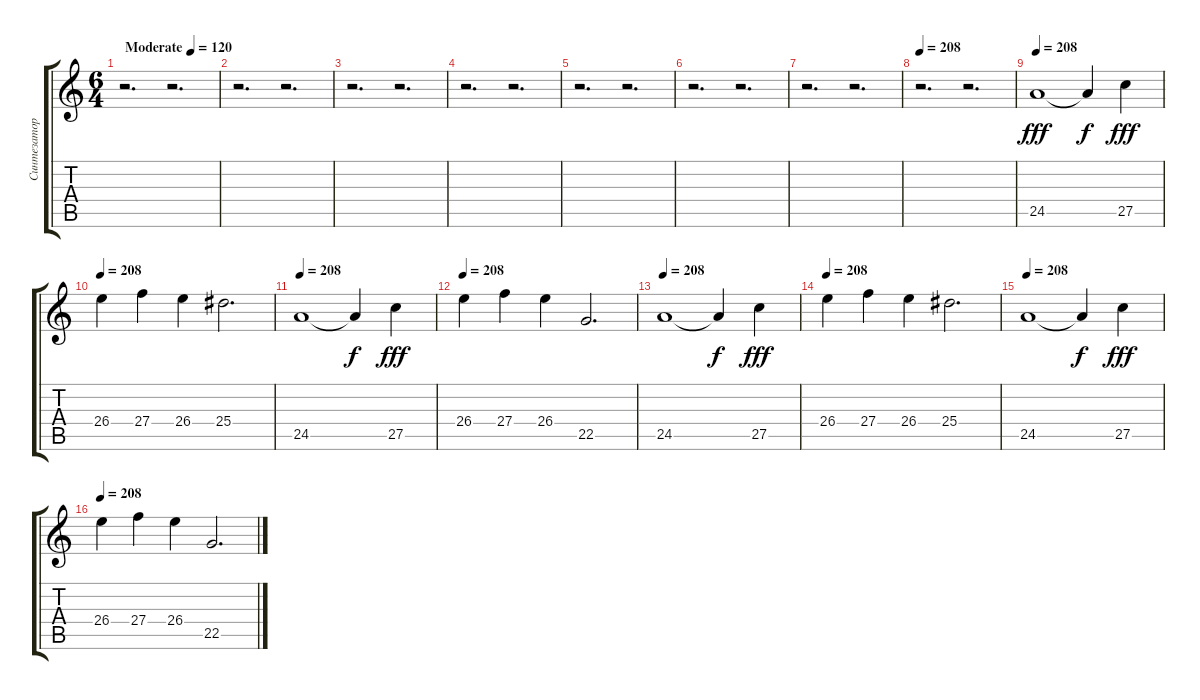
\track ("Синтезатор 5 (Мустис)" "Синтезатор") {instrument fx4atmosphere}
\staff {score tabs}
\tuning (E4 B3 G3 D3 A2 E2) {hide}
\ts (6 4)
\tempo (120 "Moderate")
\clef g2
\ks c
r.2{d dy fff instrument fx4atmosphere} r.2{d} |
r.2{d} r.2{d} |
r.2{d} r.2{d} |
r.2{d} r.2{d} |
r.2{d} r.2{d} |
r.2{d} r.2{d} |
r.2{d} r.2{d} |
\tempo 208
r.2{d} r.2{d} |
\tempo 208
24.5.1 24.5{t}.4{dy f} 27.5.4{dy fff} |
\tempo 208
26.4.4 27.4.4 26.4.4 25.4.2{d} |
\tempo 208
24.5.1 24.5{t}.4{dy f} 27.5.4{dy fff} |
\tempo 208
26.4.4 27.4.4 26.4.4 22.5.2{d} |
\tempo 208
24.5.1 24.5{t}.4{dy f} 27.5.4{dy fff} |
\tempo 208
26.4.4 27.4.4 26.4.4 25.4.2{d} |
\tempo 208
24.5.1 24.5{t}.4{dy f} 27.5.4{dy fff} |
\tempo 208
26.4.4 27.4.4 26.4.4 22.5.2{d}
